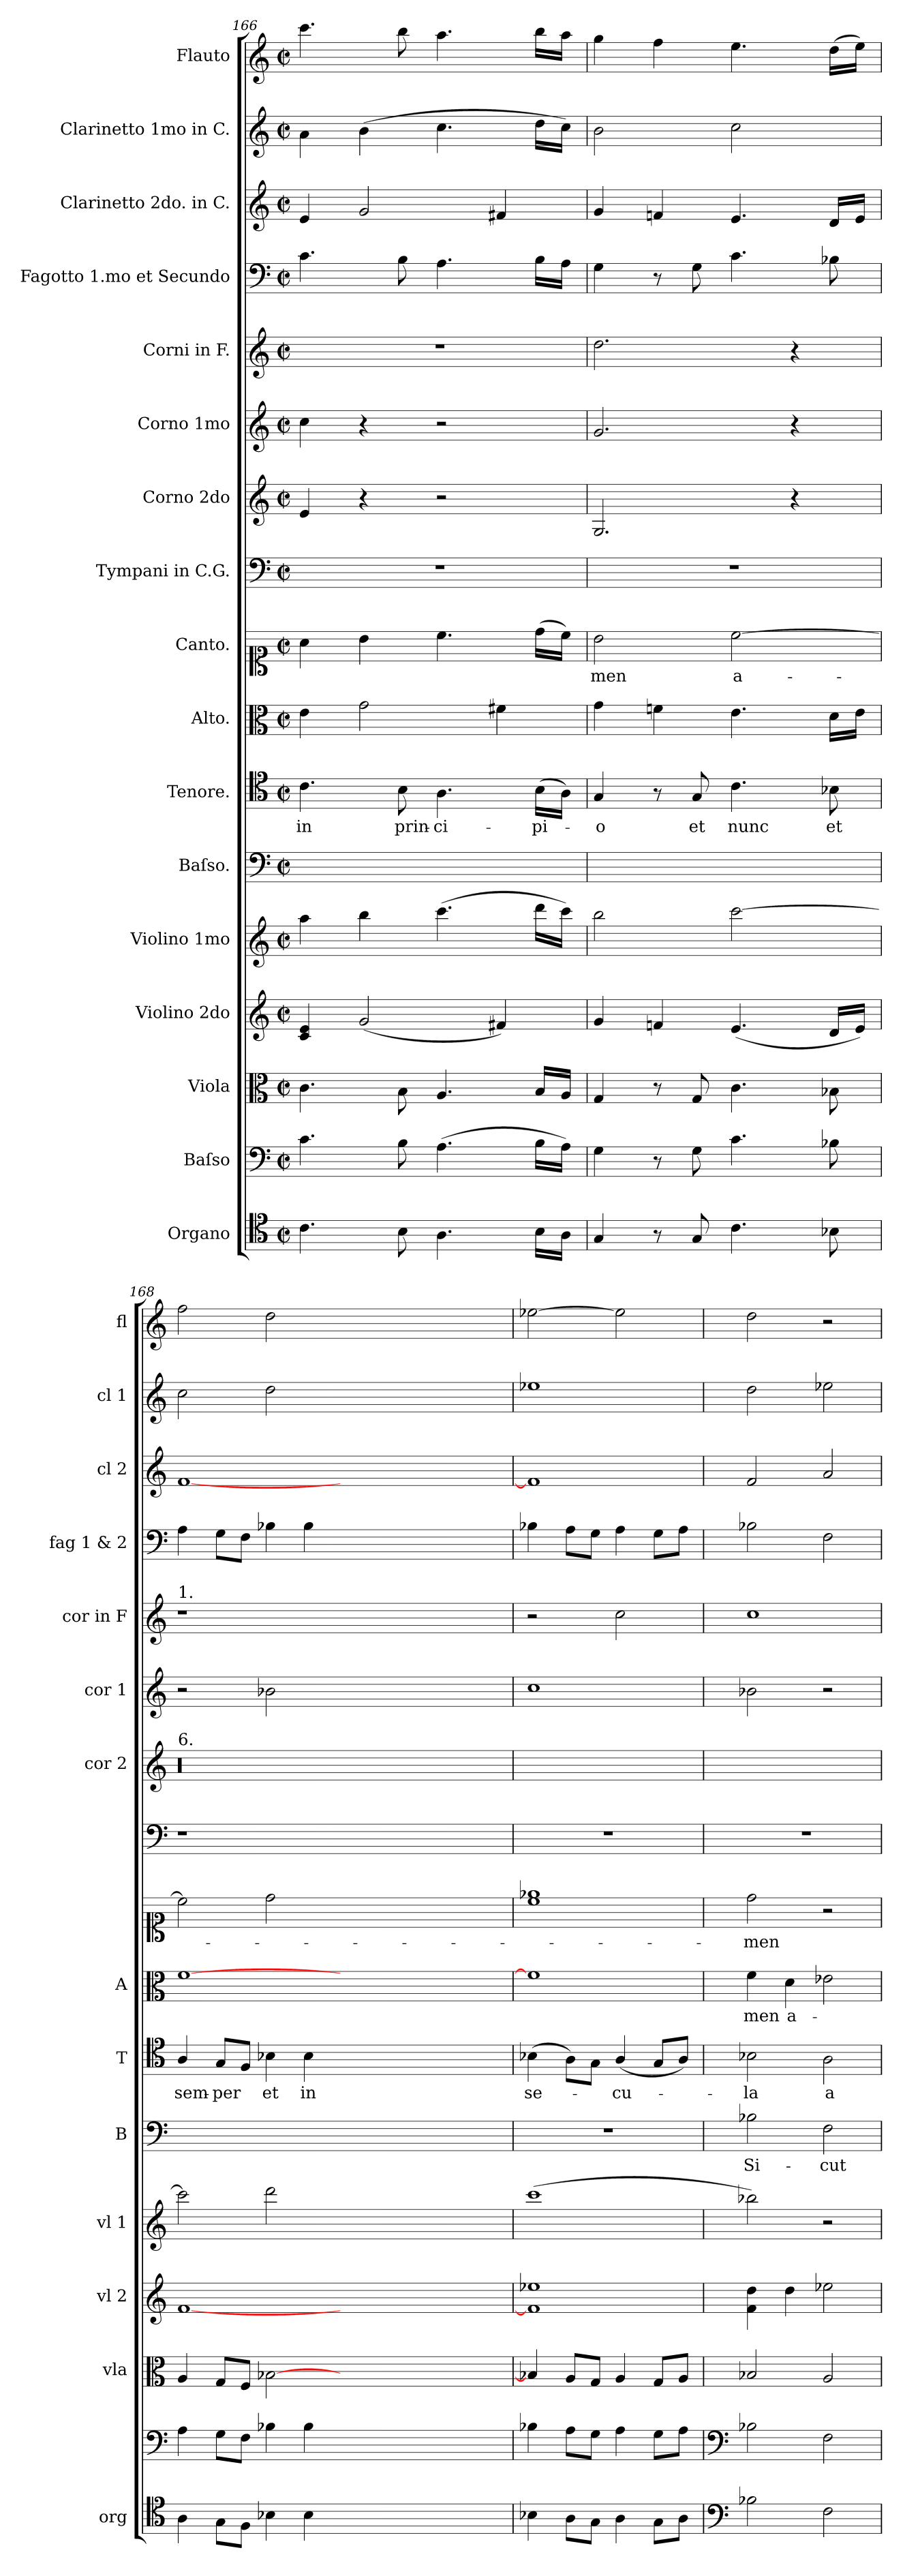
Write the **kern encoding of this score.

**kern	**kern	**kern	**kern	**kern	**kern	**text	**kern	**text	**kern	**text	**kern	**text	**kern	**kern	**kern	**kern	**kern	**kern	**kern	**kern
*part17	*part16	*part15	*part14	*part13	*part12	*part12	*part11	*part11	*part10	*part10	*part9	*part9	*part8	*part7	*part6	*part5	*part4	*part3	*part2	*part1
*staff17	*staff16	*staff15	*staff14	*staff13	*staff12	*staff12	*staff11	*staff11	*staff10	*staff10	*staff9	*staff9	*staff8	*staff7	*staff6	*staff5	*staff4	*staff3	*staff2	*staff1
*I"Organo	*I"Baſso	*I"Viola	*I"Violino 2do	*I"Violino 1mo	*I"Baſso.	*	*I"Tenore.	*	*I"Alto.	*	*I"Canto.	*	*I"Tympani in C.G.	*I"Corno 2do	*I"Corno 1mo	*I"Corni in F.	*I"Fagotto 1.mo et Secundo	*I"Clarinetto 2do. in C.	*I"Clarinetto 1mo in C.	*I"Flauto
*I'org	*	*I'vla	*I'vl 2	*I'vl 1	*I'B	*	*I'T	*	*I'A	*	*	*	*	*I'cor 2	*I'cor 1	*I'cor in F	*I'fag 1 & 2	*I'cl 2	*I'cl 1	*I'fl
*clefC4	*clefF4	*clefC3	*clefG2	*clefG2	*clefF4	*	*clefC4	*	*clefC3	*	*clefC1	*	*clefF4	*clefG2	*clefG2	*clefG2	*clefF4	*clefG2	*clefG2	*clefG2
*	*	*	*	*	*	*	*	*	*	*	*	*	*	*	*	*ITrd4c7	*	*	*	*
*k[]	*k[]	*k[]	*k[]	*k[]	*k[]	*	*k[]	*	*k[]	*	*k[]	*	*k[]	*k[]	*k[]	*k[b-]	*k[]	*k[]	*k[]	*k[]
*C:	*C:	*C:	*C:	*C:	*C:	*	*C:	*	*C:	*	*C:	*	*C:	*C:	*C:	*	*C:	*C:	*C:	*C:
*M2/2	*M2/2	*M2/2	*M2/2	*M2/2	*M2/2	*	*M2/2	*	*M2/2	*	*M2/2	*	*M2/2	*M2/2	*M2/2	*M2/2	*M2/2	*M2/2	*M2/2	*M2/2
*met(c|)	*met(c|)	*met(c|)	*met(c|)	*met(c|)	*met(c|)	*	*met(c|)	*	*met(c|)	*	*met(c|)	*	*met(c|)	*met(c|)	*met(c|)	*met(c|)	*met(c|)	*met(c|)	*met(c|)	*met(c|)
=166	=166	=166	=166	=166	=166	=166	=166	=166	=166	=166	=166	=166	=166	=166	=166	=166	=166	=166	=166	=166
4.c\	4.c\	4.c\	4c/ 4e/	4aa\	1ryy	.	4.c\	in	4e\	.	4a\	.	1r	4e/	4cc\	1r	4.c\	4e/	4a\	4.ccc\
.	.	.	(2g/	4bb\	.	.	.	.	2g\	.	4b\	.	.	4r	4r	.	.	2g/	(4b\	.
8B\	8B\	8B\	.	.	.	.	8B\	prin-	.	.	.	.	.	.	.	.	8B\	.	.	8bb\
4.A\	(4.A\	4.A/	.	(4.ccc\	.	.	4.A\	-ci-	.	.	4.cc\	.	.	2r	2r	.	4.A\	.	4.cc\	4.aa\
.	.	.	4f#X/)	.	.	.	.	.	4f#X\	.	.	.	.	.	.	.	.	4f#X/	.	.
16B\LL	16B\LL	16B/LL	.	16ddd\LL	.	.	(16B\LL	-pi-	.	.	(16dd\LL	.	.	.	.	.	16B\LL	.	16dd\LL	16bb\LL
16A\JJ	16A\JJ)	16A/JJ	.	16ccc\JJ)	.	.	16A\JJ)	.	.	.	16cc\JJ)	.	.	.	.	.	16A\JJ	.	16cc\JJ)	16aa\JJ
=167	=167	=167	=167	=167	=167	=167	=167	=167	=167	=167	=167	=167	=167	=167	=167	=167	=167	=167	=167	=167
4G/	4G\	4G/	4g/	2bb\	1ryy	.	4G/	-o	4g\	.	2b\	-men	1r	2.G/	2.g/	2.g\	4G\	4g/	2b\	4gg\
8r	8r	8r	4fn/	.	.	.	8r	.	4fn\	.	.	.	.	.	.	.	8r	4fn/	.	4ff\
8G/	8G\	8G/	.	.	.	.	8G/	et	.	.	.	.	.	.	.	.	8G\	.	.	.
4.c\	4.c\	4.c\	(4.e/	[2ccc\	.	.	4.c\	nunc	4.e\	.	[2cc\	a-	.	.	.	.	4.c\	4.e/	2cc\	4.ee\
.	.	.	.	.	.	.	.	.	.	.	.	.	.	4r	4r	4r	.	.	.	.
8B-X\	8B-X\	8B-X\	16d/LL	.	.	.	8B-X\	et	16d\LL	.	.	.	.	.	.	.	8B-X\	16d/LL	.	(16dd\LL
.	.	.	16e/JJ)	.	.	.	.	.	16e\JJ	.	.	.	.	.	.	.	.	16e/JJ	.	16ee\JJ)
=168	=168	=168	=168	=168	=168	=168	=168	=168	=168	=168	=168	=168	=168	=168	=168	=168	=168	=168	=168	=168
!	!	!	!	!	!	!	!	!	!	!	!	!	!	!	!	!LO:TX:a:t=1.	!	!	!	!
!	!	!	!	!	!	!	!	!	!	!	!	!	!	!LO:TX:a:t=6.	!	!	!	!	!	!
4A\	4A\	4A/	[1f/	2ccc\]	00ryy	.	4A/	sem-	[1f\	.	2cc\]	.	1r	00r	2r	1r	4A\	[1f/	2cc\	2ff\
8G\L	8G\L	8G/L	.	.	.	.	8G/L	-per	.	.	.	.	.	.	.	.	8G\L	.	.	.
8F\J	8F\J	8F/J	.	.	.	.	8F/J	.	.	.	.	.	.	.	.	.	8F\J	.	.	.
4B-X\	4B-X\	[2B-X\	.	2ddd\	.	.	4B-X\	et	.	.	2dd\	.	.	.	2b-X\	.	4B-X\	.	2dd\	2dd\
4B-\	4B-\	.	.	.	.	.	4B-\	in	.	.	.	.	.	.	.	.	4B-\	.	.	.
0.ryy	0.ryy	0.ryy	0.ryy	0.ryy	.	.	0.ryy	.	0.ryy	.	0.ryy	.	0.ryy	.	0.ryy	0.ryy	0.ryy	0.ryy	0.ryy	0.ryy
=169	=169	=169	=169	=169	=169	=169	=169	=169	=169	=169	=169	=169	=169	=169	=169	=169	=169	=169	=169	=169
4B-X\	4B-X\	4B-X/]	1f]/ 1ee-X/	(1ccc\	1r	.	(4B-X\	se-	1f\]	.	1cc\ 1ee-X\	.	1r	1ryy	1cc\	2r	4B-X\	1f/]	1ee-X\	[2ee-X\
8A\L	8A\L	8A/L	.	.	.	.	8A\L)	.	.	.	.	.	.	.	.	.	8A\L	.	.	.
8G\J	8G\J	8G/J	.	.	.	.	8G\J	.	.	.	.	.	.	.	.	.	8G\J	.	.	.
4A\	4A\	4A/	.	.	.	.	(4A/	-cu-	.	.	.	.	.	.	.	2f\	4A\	.	.	2ee-\]
8G\L	8G\L	8G/L	.	.	.	.	8G/L	.	.	.	.	.	.	.	.	.	8G\L	.	.	.
8A\J	8A\J	8A/J	.	.	.	.	8A/J)	.	.	.	.	.	.	.	.	.	8A\J	.	.	.
=170	=170	=170	=170	=170	=170	=170	=170	=170	=170	=170	=170	=170	=170	=170	=170	=170	=170	=170	=170	=170
*clefF4	*clefF4	*	*	*	*	*	*	*	*	*	*	*	*	*	*	*	*	*	*	*
2B-X\	2B-X\	2B-X/	4f\ 4dd\	2bb-X\)	2B-X\	Si-	2B-X\	-la	4f\	-men	2dd\	-men	1r	1ryy	2b-X\	1f/	2B-X\	2f/	2dd\	2dd\
.	.	.	4dd\	.	.	.	.	.	4d\	a-	.	.	.	.	.	.	.	.	.	.
2F\	2F\	2A/	2ee-X\	2r	2F\	-cut	2A\	a-	2e-X\	.	2r	.	.	.	2r	.	2F\	2a/	2ee-X\	2r
=	=	=	=	=	=	=	=	=	=	=	=	=	=	=	=	=	=	=	=	=
*-	*-	*-	*-	*-	*-	*-	*-	*-	*-	*-	*-	*-	*-	*-	*-	*-	*-	*-	*-	*-
